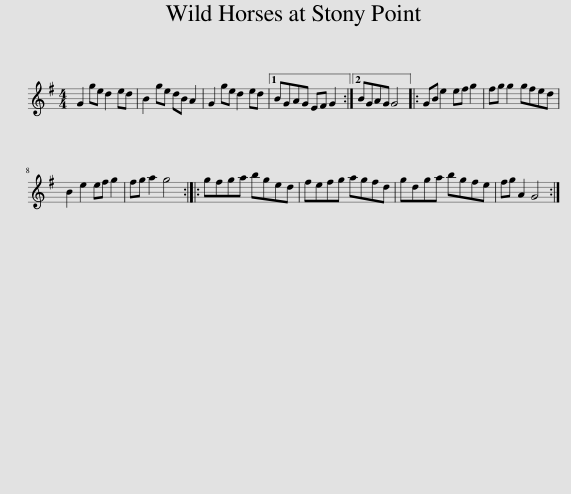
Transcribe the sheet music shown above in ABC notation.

X:1
L:1/8
M:4/4
I:linebreak $
K:G
V:1 treble
V:1
 G2 ge d2 ed | B2 ge dB A2 | G2 ge d2 ed |1 BGAG EF G2 :|2 BGAG G4 |: %5
 GB e2 ef g2 | fg g2 gfed |$ B2 e2 ef g2 | fg a2 g4 :: gfga bged | %10
 fefg agfd | gdga bgfe | fg A2 G4 :| %13
